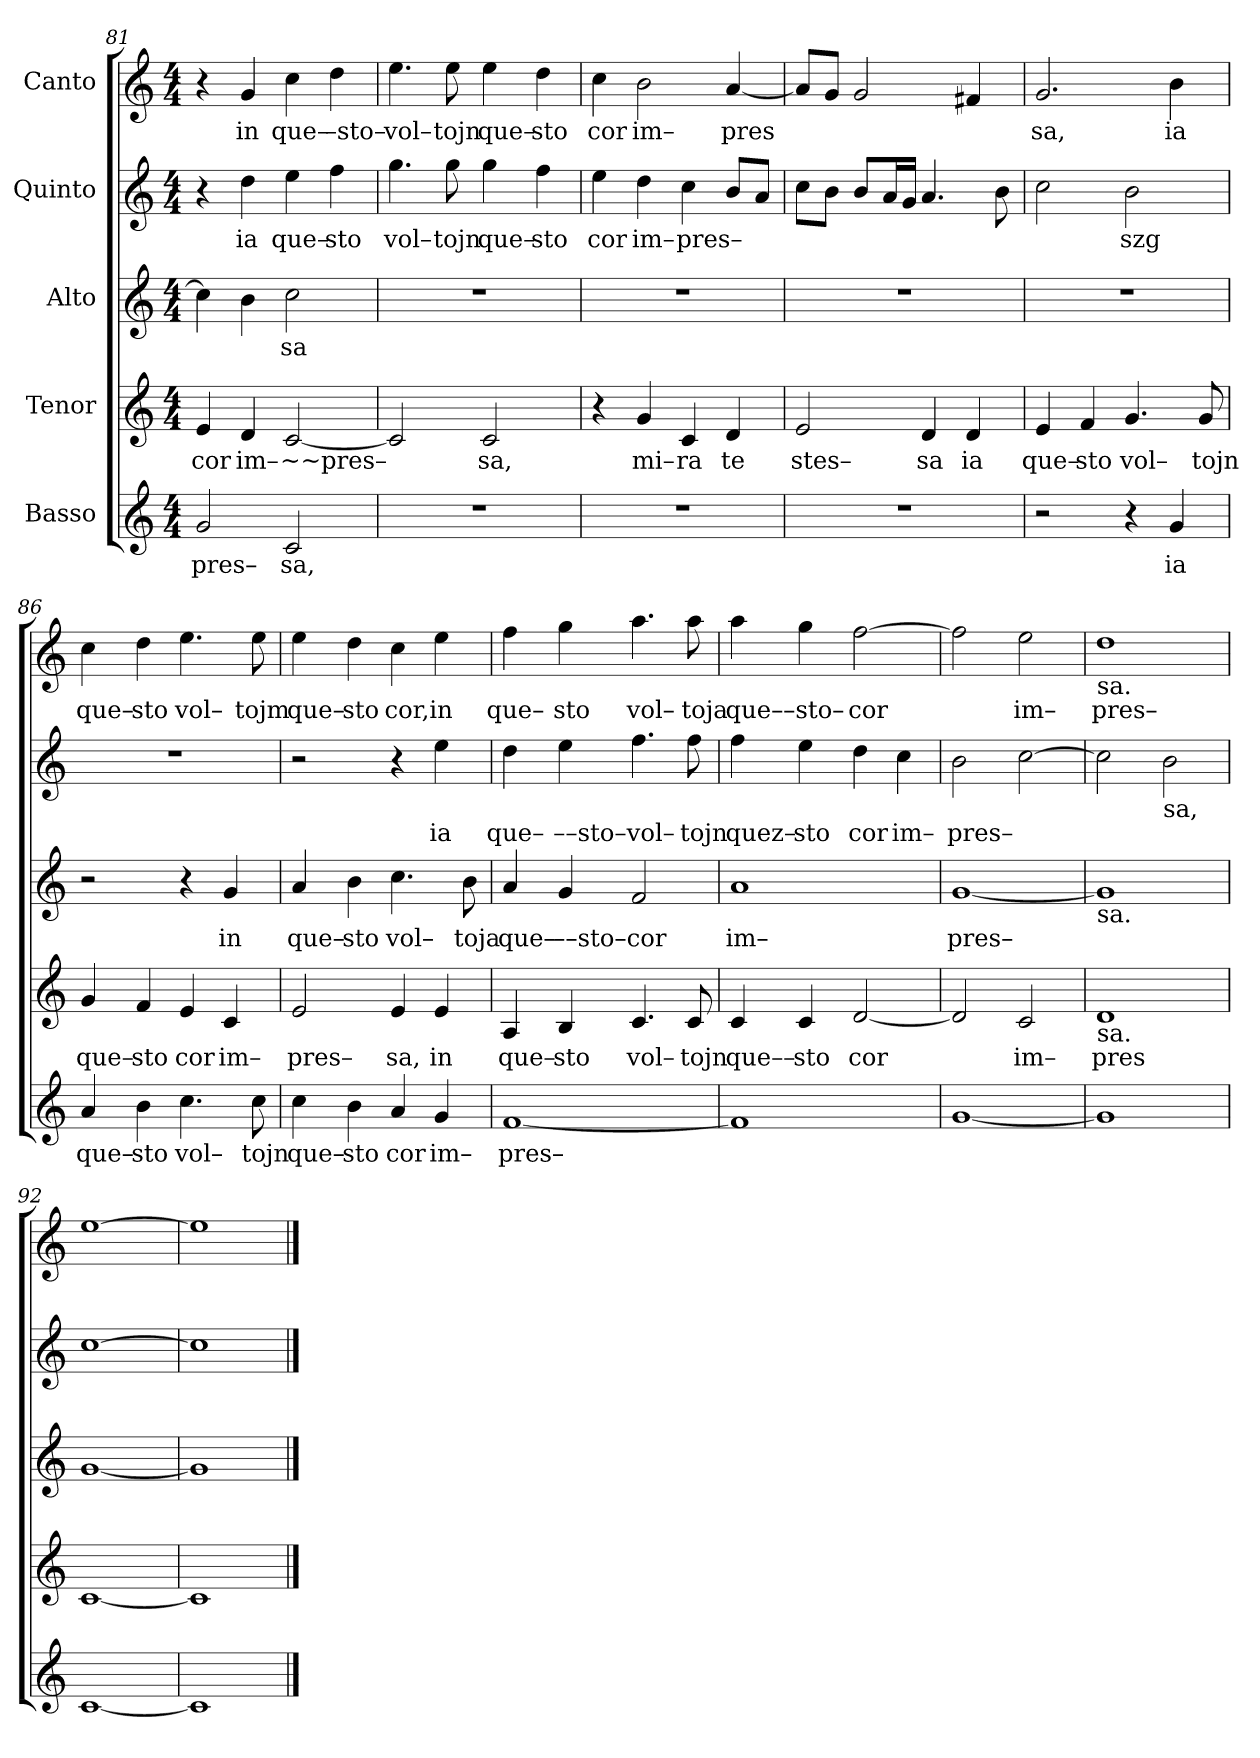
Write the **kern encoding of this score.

**kern	**text	**kern	**text	**kern	**text	**kern	**text	**kern	**text
*part5	*part5	*part4	*part4	*part3	*part3	*part2	*part2	*part1	*part1
*staff5	*staff5	*staff4	*staff4	*staff3	*staff3	*staff2	*staff2	*staff1	*staff1
*I"Basso	*	*I"Tenor	*	*I"Alto	*	*I"Quinto	*	*I"Canto	*
*clefG2	*	*clefG2	*	*clefG2	*	*clefG2	*	*clefG2	*
*k[]	*	*k[]	*	*k[]	*	*k[]	*	*k[]	*
*M4/4	*	*M4/4	*	*M4/4	*	*M4/4	*	*M4/4	*
=81	=81	=81	=81	=81	=81	=81	=81	=81	=81
!	!LO:LY:b	!	!LO:LY:b	!	!	!	!	!	!
2g/	pres–	4e/	cor	4cc\]	.	4r	.	4r	.
!	!	!	!LO:LY:b	!	!	!	!LO:LY:b	!	!LO:LY:b
.	.	4d/	im–	4b\	.	4dd\	ia	4g/	in
!	!LO:LY:b	!	!LO:LY:b	!	!LO:LY:b	!	!LO:LY:b	!	!LO:LY:b
2c/	sa,	[2c/	~~pres–	2cc\	sa	4ee\	que–	4cc\	que–
!	!	!	!	!	!	!	!LO:LY:b	!	!LO:LY:b
.	.	.	.	.	.	4ff\	sto	4dd\	–sto–
=82	=82	=82	=82	=82	=82	=82	=82	=82	=82
!	!	!	!	!	!	!	!LO:LY:b	!	!LO:LY:b
1r	.	2c/]	.	1r	.	4.gg\	vol–	4.ee\	vol–
!	!	!	!	!	!	!	!LO:LY:b	!	!LO:LY:b
.	.	.	.	.	.	8gg\	tojn	8ee\	tojn
!	!	!	!LO:LY:b	!	!	!	!LO:LY:b	!	!LO:LY:b
.	.	2c/	sa,	.	.	4gg\	que–	4ee\	que–
!	!	!	!	!	!	!	!LO:LY:b	!	!LO:LY:b
.	.	.	.	.	.	4ff\	sto	4dd\	sto
=83	=83	=83	=83	=83	=83	=83	=83	=83	=83
!	!	!	!	!	!	!	!LO:LY:b	!	!LO:LY:b
1r	.	4r	.	1r	.	4ee\	cor	4cc\	cor
!	!	!	!LO:LY:b	!	!	!	!LO:LY:b	!	!LO:LY:b
.	.	4g/	mi–	.	.	4dd\	im–	2b\	im–
!	!	!	!LO:LY:b	!	!	!	!LO:LY:b	!	!
.	.	4c/	ra	.	.	4cc\	pres–	.	.
!	!	!	!LO:LY:b	!	!	!	!	!	!LO:LY:b
.	.	4d/	te	.	.	8b/L	.	[4a/	pres
.	.	.	.	.	.	8a/J	.	.	.
=84	=84	=84	=84	=84	=84	=84	=84	=84	=84
!	!	!	!LO:LY:b	!	!	!	!	!	!
1r	.	2e/	stes–	1r	.	8cc\L	.	8a/L]	.
.	.	.	.	.	.	8b\J	.	8g/J	.
.	.	.	.	.	.	8b/L	.	2g/	.
.	.	.	.	.	.	16a/L	.	.	.
.	.	.	.	.	.	16g/JJ	.	.	.
!	!	!	!LO:LY:b	!	!	!	!	!	!
.	.	4d/	sa	.	.	4.a/	.	.	.
!	!	!	!LO:LY:b	!	!	!	!	!	!
.	.	4d/	ia	.	.	.	.	4f#X/	.
.	.	.	.	.	.	8b\	.	.	.
=85	=85	=85	=85	=85	=85	=85	=85	=85	=85
!	!	!	!LO:LY:b	!	!	!	!	!	!LO:LY:b
2r	.	4e/	que–	1r	.	2cc\	.	2.g/	sa,
!	!	!	!LO:LY:b	!	!	!	!	!	!
.	.	4f/	sto	.	.	.	.	.	.
!	!	!	!LO:LY:b	!	!	!	!LO:LY:b	!	!
4r	.	4.g/	vol–	.	.	2b\	szg	.	.
!	!LO:LY:b	!	!	!	!	!	!	!	!LO:LY:b
4g/	ia	.	.	.	.	.	.	4b\	ia
!	!	!	!LO:LY:b	!	!	!	!	!	!
.	.	8g/	tojn	.	.	.	.	.	.
=86	=86	=86	=86	=86	=86	=86	=86	=86	=86
!	!LO:LY:b	!	!LO:LY:b	!	!	!	!	!	!LO:LY:b
4a/	que–	4g/	que–	2r	.	1r	.	4cc\	que–
!	!LO:LY:b	!	!LO:LY:b	!	!	!	!	!	!LO:LY:b
4b\	sto	4f/	sto	.	.	.	.	4dd\	sto
!	!LO:LY:b	!	!LO:LY:b	!	!	!	!	!	!LO:LY:b
4.cc\	vol–	4e/	cor	4r	.	.	.	4.ee\	vol–
!	!	!	!LO:LY:b	!	!LO:LY:b	!	!	!	!
.	.	4c/	im–	4g/	in	.	.	.	.
!	!LO:LY:b	!	!	!	!	!	!	!	!LO:LY:b
8cc\	tojn	.	.	.	.	.	.	8ee\	tojm
=87	=87	=87	=87	=87	=87	=87	=87	=87	=87
!	!LO:LY:b	!	!LO:LY:b	!	!LO:LY:b	!	!	!	!LO:LY:b
4cc\	que–	2e/	pres–	4a/	que–	2r	.	4ee\	que–
!	!LO:LY:b	!	!	!	!LO:LY:b	!	!	!	!LO:LY:b
4b\	sto	.	.	4b\	sto	.	.	4dd\	sto
!	!LO:LY:b	!	!LO:LY:b	!	!LO:LY:b	!	!	!	!LO:LY:b
4a/	cor	4e/	sa,	4.cc\	vol–	4r	.	4cc\	cor,
!	!LO:LY:b	!	!LO:LY:b	!	!	!	!LO:LY:b	!	!LO:LY:b
4g/	im–	4e/	in	.	.	4ee\	ia	4ee\	in
!	!	!	!	!	!LO:LY:b	!	!	!	!
.	.	.	.	8b\	toja	.	.	.	.
=88	=88	=88	=88	=88	=88	=88	=88	=88	=88
!	!LO:LY:b	!	!LO:LY:b	!	!LO:LY:b	!	!LO:LY:b	!	!LO:LY:b
[1f	pres–	4A/	que–	4a/	que–	4dd\	que–	4ff\	que–
!	!	!	!LO:LY:b	!	!LO:LY:b	!	!LO:LY:b	!	!LO:LY:b
.	.	4B/	sto	4g/	––sto–	4ee\	––sto–	4gg\	sto
!	!	!	!LO:LY:b	!	!LO:LY:b	!	!LO:LY:b	!	!LO:LY:b
.	.	4.c/	vol–	2f/	cor	4.ff\	vol–	4.aa\	vol–
!	!	!	!LO:LY:b	!	!	!	!LO:LY:b	!	!LO:LY:b
.	.	8c/	tojn	.	.	8ff\	tojn	8aa\	toja
=89	=89	=89	=89	=89	=89	=89	=89	=89	=89
!	!	!	!LO:LY:b	!	!LO:LY:b	!	!LO:LY:b	!	!LO:LY:b
1f]	.	4c/	que––	1a	im–	4ff\	quez–	4aa\	que––sto–
!	!	!	!LO:LY:b	!	!	!	!LO:LY:b	!	!
.	.	4c/	sto	.	.	4ee\	sto	4gg\	.
!	!	!	!LO:LY:b	!	!	!	!LO:LY:b	!	!LO:LY:b
.	.	[2d/	cor	.	.	4dd\	cor	[2ff\	cor
!	!	!	!	!	!	!	!LO:LY:b	!	!
.	.	.	.	.	.	4cc\	im–	.	.
=90	=90	=90	=90	=90	=90	=90	=90	=90	=90
!	!	!	!	!	!LO:LY:b	!	!LO:LY:b	!	!
[1g	.	2d/]	.	[1g	pres–	2b\	pres–	2ff\]	.
!	!	!	!LO:LY:b	!	!	!	!	!	!LO:LY:b
.	.	2c/	im–	.	.	[2cc\	.	2ee\	im–
=91	=91	=91	=91	=91	=91	=91	=91	=91	=91
!	!	!	!	!	!	!	!	!LO:TX:b:t=sa.	!
!	!	!	!	!LO:TX:b:t=sa.	!	!	!	!	!
!	!	!LO:TX:b:t=sa.	!	!	!	!	!	!	!
!	!	!	!LO:LY:b	!	!	!	!	!	!LO:LY:b
1g]	.	1d	pres	1g]	.	2cc\]	.	1dd	pres–
!	!	!	!	!	!	!LO:TX:b:t=sa,	!	!	!
.	.	.	.	.	.	2b\	.	.	.
=92	=92	=92	=92	=92	=92	=92	=92	=92	=92
[1c	.	[1c	.	[1g	.	[1cc	.	[1ee	.
=93	=93	=93	=93	=93	=93	=93	=93	=93	=93
1c]	.	1c]	.	1g]	.	1cc]	.	1ee]	.
==	==	==	==	==	==	==	==	==	==
*-	*-	*-	*-	*-	*-	*-	*-	*-	*-
